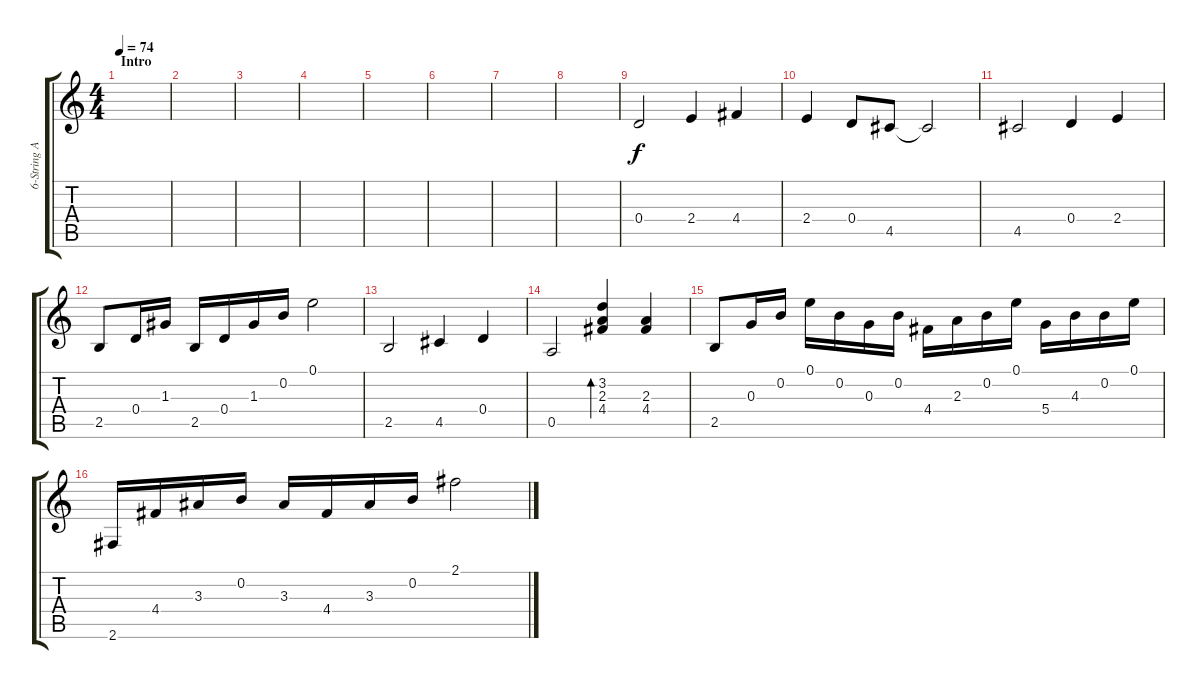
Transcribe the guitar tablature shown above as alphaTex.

\track ("6-String Acoustic" "6-String A") {instrument acousticguitarnylon}
\staff {score tabs}
\tuning (E4 B3 G3 D3 A2 E2) {hide}
\ts (4 4)
\section ("" "Intro")
\tempo 74
\clef g2
\ks c
|
|
|
|
|
|
|
|
0.4.2 2.4.4 4.4.4 |
2.4.4 0.4.8 4.5.8 4.5{t}.2 |
4.5.2 0.4.4 2.4.4 |
2.5.8 0.4.16 1.3.16 2.5.16 0.4.16 1.3.16 0.2.16 0.1.2 |
2.5.2 4.5.4 0.4.4 |
0.5.2 (3.2 2.3 4.4).4{bd 120} (2.3 4.4).4 |
2.5.8 0.3.16 0.2.16 0.1.16 0.2.16 0.3.16 0.2.16 4.4.16 2.3.16 0.2.16 0.1.16 5.4.16 4.3.16 0.2.16 0.1.16 |
2.6.16 4.4.16 3.3.16 0.2.16 3.3.16 4.4.16 3.3.16 0.2.16 2.1.2
